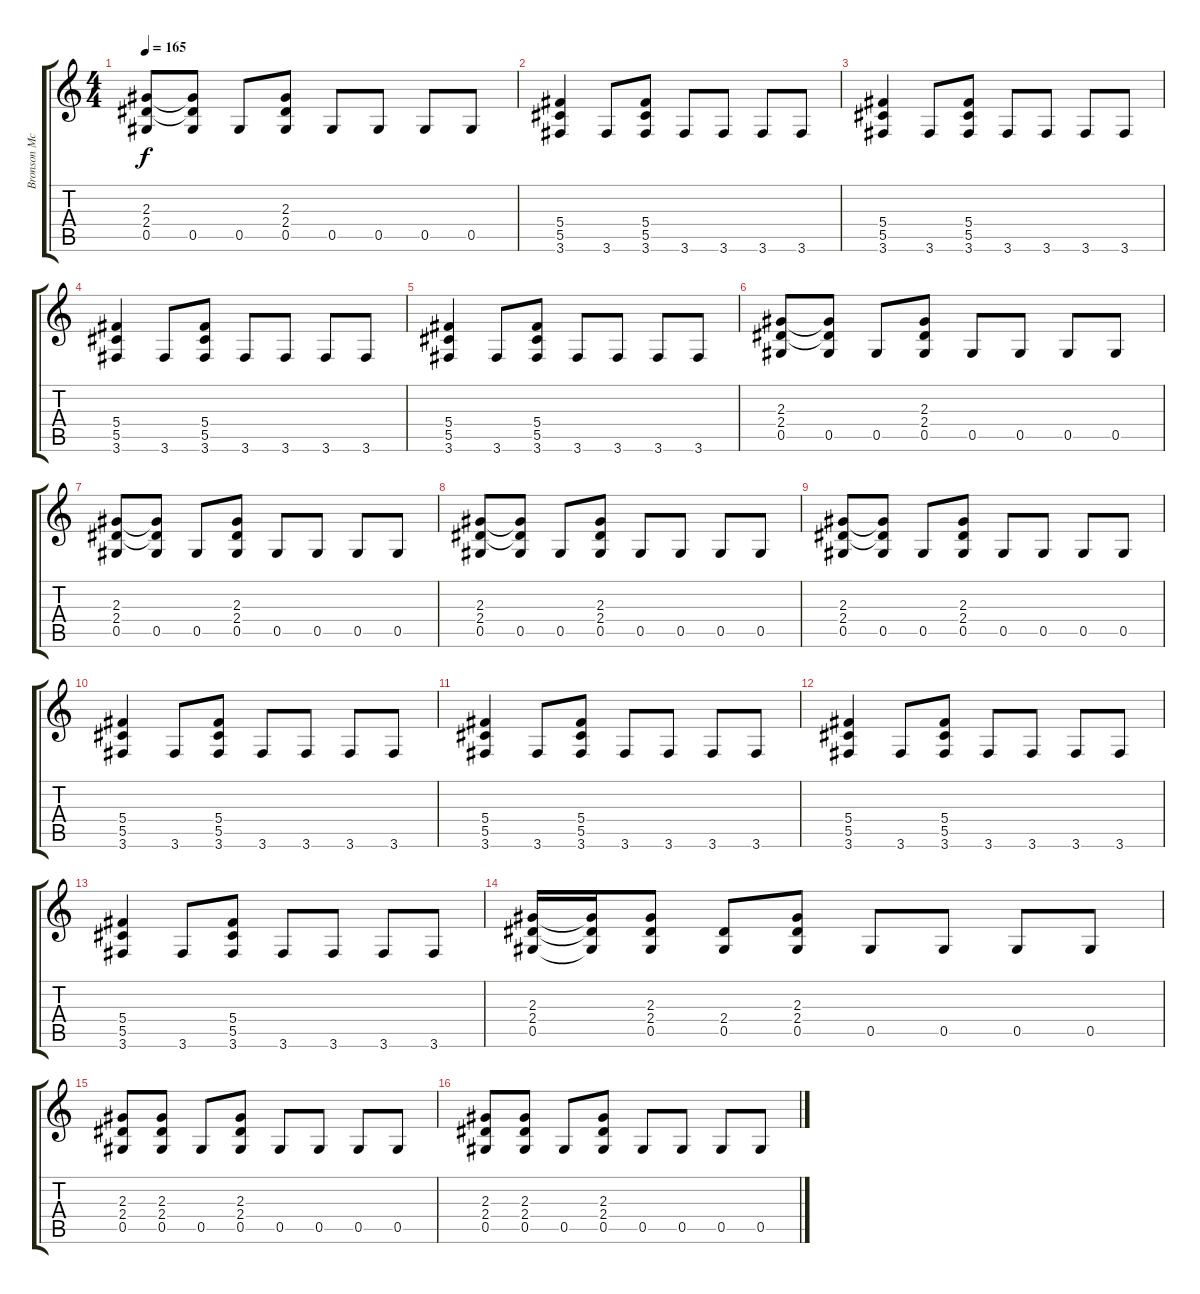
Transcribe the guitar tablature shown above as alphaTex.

\track ("Bronson McDowall (Guitar)" "Bronson Mc") {instrument distortionguitar}
\staff {score tabs}
\tuning (Eb4 Bb3 Gb3 Db3 Ab2 Eb2) {hide}
\ts (4 4)
\tempo 165
\clef g2
\ks c
(2.3 2.4 0.5).8{dy f} (2.3{t} 2.4{t} 0.5).8 0.5.8 (2.3 2.4 0.5).8 0.5.8 0.5.8 0.5.8 0.5.8 |
(5.4 5.5 3.6).4 3.6.8 (5.4 5.5 3.6).8 3.6.8 3.6.8 3.6.8 3.6.8 |
(5.4 5.5 3.6).4 3.6.8 (5.4 5.5 3.6).8 3.6.8 3.6.8 3.6.8 3.6.8 |
(5.4 5.5 3.6).4 3.6.8 (5.4 5.5 3.6).8 3.6.8 3.6.8 3.6.8 3.6.8 |
(5.4 5.5 3.6).4 3.6.8 (5.4 5.5 3.6).8 3.6.8 3.6.8 3.6.8 3.6.8 |
(2.3 2.4 0.5).8 (2.3{t} 2.4{t} 0.5).8 0.5.8 (2.3 2.4 0.5).8 0.5.8 0.5.8 0.5.8 0.5.8 |
(2.3 2.4 0.5).8 (2.3{t} 2.4{t} 0.5).8 0.5.8 (2.3 2.4 0.5).8 0.5.8 0.5.8 0.5.8 0.5.8 |
(2.3 2.4 0.5).8 (2.3{t} 2.4{t} 0.5).8 0.5.8 (2.3 2.4 0.5).8 0.5.8 0.5.8 0.5.8 0.5.8 |
(2.3 2.4 0.5).8 (2.3{t} 2.4{t} 0.5).8 0.5.8 (2.3 2.4 0.5).8 0.5.8 0.5.8 0.5.8 0.5.8 |
(5.4 5.5 3.6).4 3.6.8 (5.4 5.5 3.6).8 3.6.8 3.6.8 3.6.8 3.6.8 |
(5.4 5.5 3.6).4 3.6.8 (5.4 5.5 3.6).8 3.6.8 3.6.8 3.6.8 3.6.8 |
(5.4 5.5 3.6).4 3.6.8 (5.4 5.5 3.6).8 3.6.8 3.6.8 3.6.8 3.6.8 |
(5.4 5.5 3.6).4 3.6.8 (5.4 5.5 3.6).8 3.6.8 3.6.8 3.6.8 3.6.8 |
(2.3 2.4 0.5).16 (2.3{t} 2.4{t} 0.5{t}).16 (2.3 2.4 0.5).8 (2.4 0.5).8 (2.3 2.4 0.5).8 0.5.8 0.5.8 0.5.8 0.5.8 |
(2.3 2.4 0.5).8 (2.3 2.4 0.5).8 0.5.8 (2.3 2.4 0.5).8 0.5.8 0.5.8 0.5.8 0.5.8 |
(2.3 2.4 0.5).8 (2.3 2.4 0.5).8 0.5.8 (2.3 2.4 0.5).8 0.5.8 0.5.8 0.5.8 0.5.8
